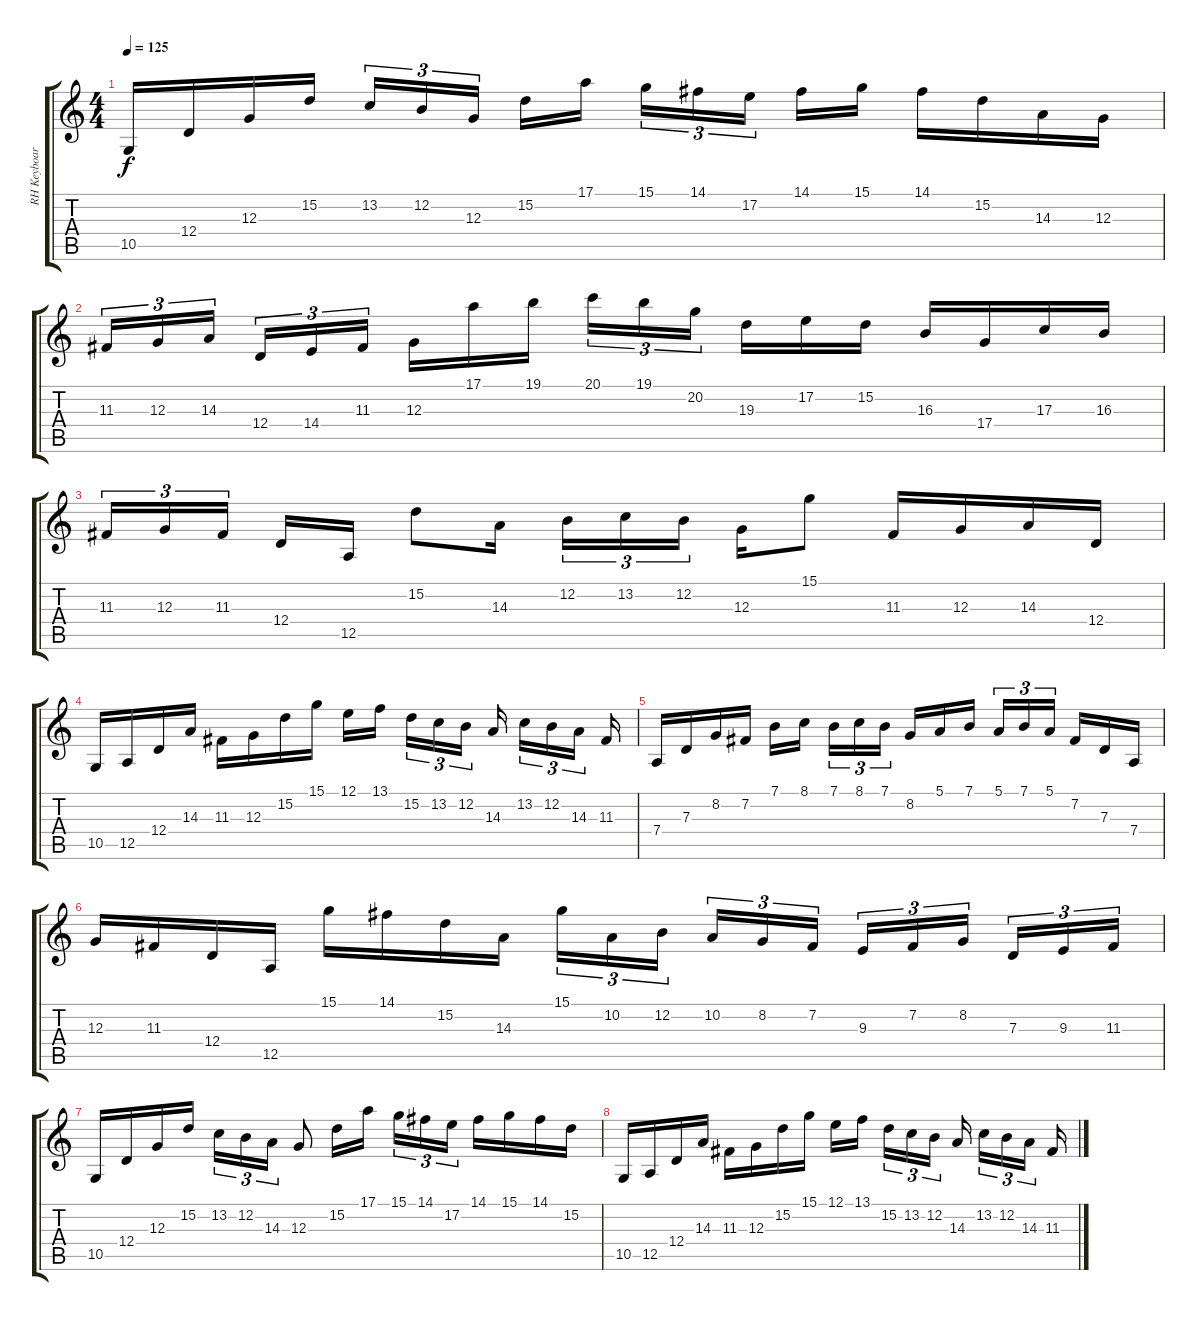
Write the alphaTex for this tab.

\track ("RH Keyboard" "RH Keyboar") {instrument acousticgrandpiano}
\staff {score tabs}
\tuning (E4 B3 G3 D3 A2 E2) {hide}
\ts (4 4)
\tempo 125
\clef g2
\ks c
10.5.16{dy f} 12.4.16 12.3.16 15.2.16 13.2.16{tu (3 2)} 12.2.16{tu (3 2)} 12.3.16{tu (3 2)} 15.2.16 17.1.16 15.1.16{tu (3 2)} 14.1.16{tu (3 2)} 17.2.16{tu (3 2)} 14.1.16 15.1.16 14.1.16 15.2.16 14.3.16 12.3.16 |
11.3.16{tu (3 2)} 12.3.16{tu (3 2)} 14.3.16{tu (3 2)} 12.4.16{tu (3 2)} 14.4.16{tu (3 2)} 11.3.16{tu (3 2)} 12.3.16 17.1.16 19.1.16 20.1.16{tu (3 2)} 19.1.16{tu (3 2)} 20.2.16{tu (3 2)} 19.3.16 17.2.16 15.2.16 16.3.16 17.4.16 17.3.16 16.3.16 |
11.3.16{tu (3 2)} 12.3.16{tu (3 2)} 11.3.16{tu (3 2)} 12.4.16 12.5.16 15.2.8 14.3.16 12.2.16{tu (3 2)} 13.2.16{tu (3 2)} 12.2.16{tu (3 2)} 12.3.16 15.1.8 11.3.16 12.3.16 14.3.16 12.4.16 |
10.5.16 12.5.16 12.4.16 14.3.16 11.3.16 12.3.16 15.2.16 15.1.16 12.1.16 13.1.16 15.2.16{tu (3 2)} 13.2.16{tu (3 2)} 12.2.16{tu (3 2)} 14.3.16 13.2.16{tu (3 2)} 12.2.16{tu (3 2)} 14.3.16{tu (3 2)} 11.3.16 |
7.4.16 7.3.16 8.2.16 7.2.16 7.1.16 8.1.16 7.1.16{tu (3 2)} 8.1.16{tu (3 2)} 7.1.16{tu (3 2)} 8.2.16 5.1.16 7.1.16 5.1.16{tu (3 2)} 7.1.16{tu (3 2)} 5.1.16{tu (3 2)} 7.2.16 7.3.16 7.4.16 |
12.3.16 11.3.16 12.4.16 12.5.16 15.1.16 14.1.16 15.2.16 14.3.16 15.1.16{tu (3 2)} 10.2.16{tu (3 2)} 12.2.16{tu (3 2)} 10.2.16{tu (3 2)} 8.2.16{tu (3 2)} 7.2.16{tu (3 2)} 9.3.16{tu (3 2)} 7.2.16{tu (3 2)} 8.2.16{tu (3 2)} 7.3.16{tu (3 2)} 9.3.16{tu (3 2)} 11.3.16{tu (3 2)} |
10.5.16 12.4.16 12.3.16 15.2.16 13.2.16{tu (3 2)} 12.2.16{tu (3 2)} 14.3.16{tu (3 2)} 12.3.8 15.2.16 17.1.16 15.1.16{tu (3 2)} 14.1.16{tu (3 2)} 17.2.16{tu (3 2)} 14.1.16 15.1.16 14.1.16 15.2.16 |
10.5.16 12.5.16 12.4.16 14.3.16 11.3.16 12.3.16 15.2.16 15.1.16 12.1.16 13.1.16 15.2.16{tu (3 2)} 13.2.16{tu (3 2)} 12.2.16{tu (3 2)} 14.3.16 13.2.16{tu (3 2)} 12.2.16{tu (3 2)} 14.3.16{tu (3 2)} 11.3.16
